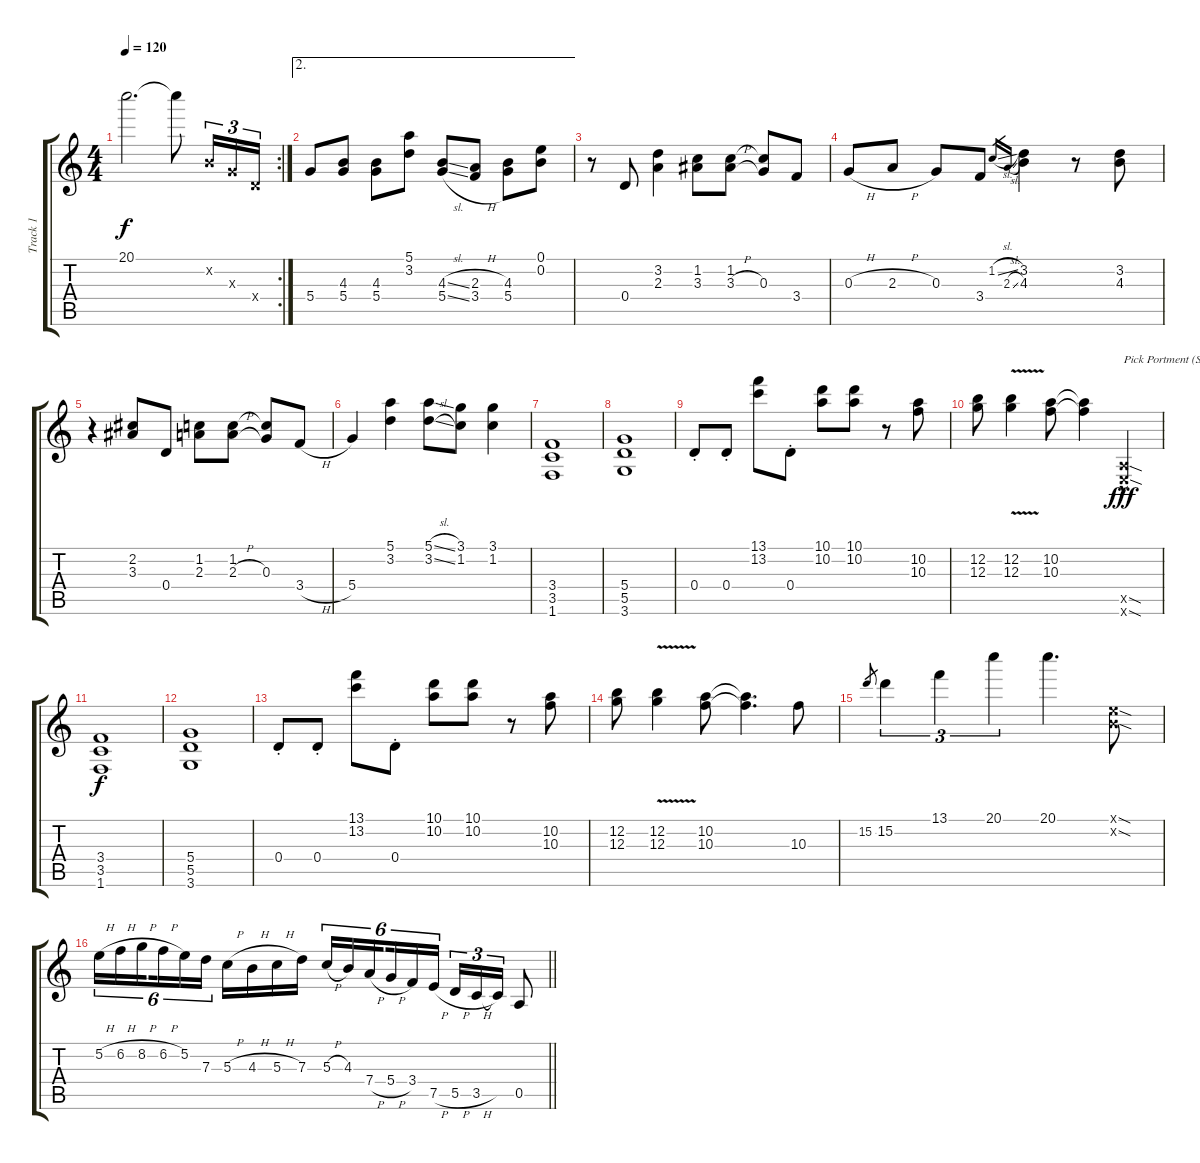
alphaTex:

\track ("Track 1" "Track 1") {instrument distortionguitar}
\staff {score tabs}
\tuning (E4 B3 G3 D3 A2 E2) {hide}
\rc 2
\ts (4 4)
\tempo 120
\clef g2
\ks c
20.1{t}.2{d dy f} 20.1{t}.8 0.2{x}.16{tu (3 2)} 0.3{x}.16{tu (3 2)} 0.4{x}.16{tu (3 2)} |
\ae 2
5.4.8 (4.3 5.4).8 (4.3 5.4).8 (5.1 3.2).8 (4.3{sl} 5.4{sl}).8 (2.3{h} 3.4{h}).8 (4.3 5.4).8 (0.1 0.2).8 |
r.8 0.4.8 (3.2 2.3).4 (1.2 3.3).8 (1.2 3.3{h}).8 (1.2{t} 0.3).8 3.4.8 |
0.3{h}.8 2.3{h}.8 0.3.8 3.4.8 1.2{sl}.16{gr} 2.3{sl}.16{gr} (3.2 4.3).4 r.8 (3.2 4.3).8 |
r.4 (2.2 3.3).8 0.4.8 (1.2 2.3).8 (1.2 2.3{h}).8 (1.2{t} 0.3).8 3.4{h}.8 |
5.4.4 (5.1 3.2).4 (5.1{sl} 3.2{sl}).8 (3.1 1.2).8 (3.1 1.2).4 |
(3.4 3.5 1.6).1 |
(5.4 5.5 3.6).1 |
0.4{st}.8 0.4{st}.8 (13.1 13.2).8 0.4{st}.8 (10.1 10.2).8 (10.1 10.2).8 r.8 (10.2 10.3).8 |
(12.2 12.3).8 (12.2{v} 12.3{v}).4 (10.2 10.3).8 (10.2{t} 10.3{t}).4 (0.5{sod hac x} 0.6{sod hac x}).4{txt "Pick Portment (Scratch)" dy fff} |
(3.4 3.5 1.6).1{dy f} |
(5.4 5.5 3.6).1 |
0.4{st}.8 0.4{st}.8 (13.1 13.2).8 0.4{st}.8 (10.1 10.2).8 (10.1 10.2).8 r.8 (10.2 10.3).8 |
(12.2 12.3).8 (12.2 12.3{v}).4 (10.2 10.3).8 (10.2{t} 10.3{t}).4{d} 10.3.8 |
15.2.8{gr} 15.2.4{tu (3 2)} 13.1.4{tu (3 2)} 20.1.4{tu (3 2)} 20.1.4{d} (0.1{sod x} 0.2{sod x}).8 |
\barLineRight lightlight
5.2{h}.16{tu (6 4)} 6.2{h}.16{tu (6 4)} 8.2{h}.16{tu (6 4) beam splitsecondary} 6.2{h}.16{tu (6 4)} 5.2.16{tu (6 4)} 7.3.16{tu (6 4)} 5.3{h}.16 4.3{h}.16 5.3{h}.16 7.3.16 5.3{h}.16{tu (6 4)} 4.3.16{tu (6 4)} 7.4{h}.16{tu (6 4) beam splitsecondary} 5.4{h}.16{tu (6 4)} 3.4.16{tu (6 4)} 7.5{h}.16{tu (6 4)} 5.5{h}.16{tu (3 2)} 3.5{h}.16{tu (3 2)} 3.5{t}.16{tu (3 2)} 0.5.8
